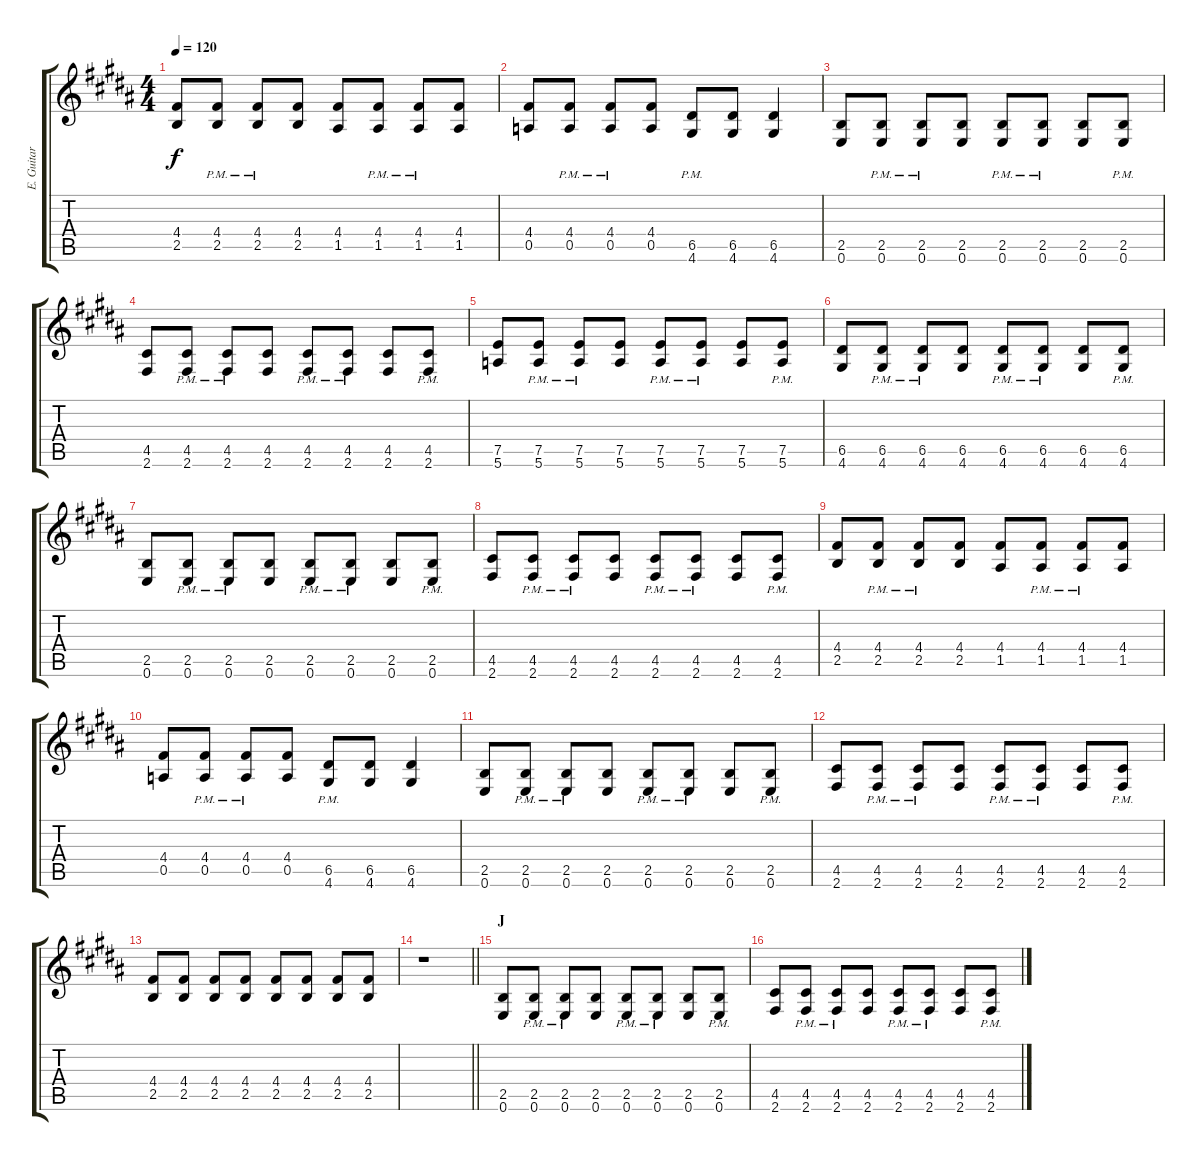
\track ("E. Guitar I" "E. Guitar ") {instrument electricguitarclean}
\staff {score tabs}
\tuning (E4 B3 G3 D3 A2 E2) {hide}
\ts (4 4)
\tempo 120
\clef g2
\ks b
(4.4 2.5).8{dy f} (4.4{pm} 2.5{pm}).8 (4.4{pm} 2.5{pm}).8 (4.4 2.5).8 (4.4 1.5).8 (4.4{pm} 1.5{pm}).8 (4.4{pm} 1.5{pm}).8 (4.4 1.5).8 |
(4.4 0.5).8 (4.4{pm} 0.5{pm}).8 (4.4{pm} 0.5{pm}).8 (4.4 0.5).8 (6.5{pm} 4.6{pm}).8 (6.5 4.6).8 (6.5 4.6).4 |
(2.5 0.6).8 (2.5{pm} 0.6{pm}).8 (2.5{pm} 0.6{pm}).8 (2.5 0.6).8 (2.5{pm} 0.6{pm}).8 (2.5{pm} 0.6{pm}).8 (2.5 0.6).8 (2.5{pm} 0.6{pm}).8 |
(4.5 2.6).8 (4.5{pm} 2.6{pm}).8 (4.5{pm} 2.6{pm}).8 (4.5 2.6).8 (4.5{pm} 2.6{pm}).8 (4.5{pm} 2.6{pm}).8 (4.5 2.6).8 (4.5{pm} 2.6{pm}).8 |
(7.5 5.6).8 (7.5{pm} 5.6{pm}).8 (7.5{pm} 5.6{pm}).8 (7.5 5.6).8 (7.5{pm} 5.6{pm}).8 (7.5{pm} 5.6{pm}).8 (7.5 5.6).8 (7.5{pm} 5.6{pm}).8 |
(6.5 4.6).8 (6.5{pm} 4.6{pm}).8 (6.5{pm} 4.6{pm}).8 (6.5 4.6).8 (6.5{pm} 4.6{pm}).8 (6.5{pm} 4.6{pm}).8 (6.5 4.6).8 (6.5{pm} 4.6{pm}).8 |
(2.5 0.6).8 (2.5{pm} 0.6{pm}).8 (2.5{pm} 0.6{pm}).8 (2.5 0.6).8 (2.5{pm} 0.6{pm}).8 (2.5{pm} 0.6{pm}).8 (2.5 0.6).8 (2.5{pm} 0.6{pm}).8 |
(4.5 2.6).8 (4.5{pm} 2.6{pm}).8 (4.5{pm} 2.6{pm}).8 (4.5 2.6).8 (4.5{pm} 2.6{pm}).8 (4.5{pm} 2.6{pm}).8 (4.5 2.6).8 (4.5{pm} 2.6{pm}).8 |
(4.4 2.5).8 (4.4{pm} 2.5{pm}).8 (4.4{pm} 2.5{pm}).8 (4.4 2.5).8 (4.4 1.5).8 (4.4{pm} 1.5{pm}).8 (4.4{pm} 1.5{pm}).8 (4.4 1.5).8 |
(4.4 0.5).8 (4.4{pm} 0.5{pm}).8 (4.4{pm} 0.5{pm}).8 (4.4 0.5).8 (6.5{pm} 4.6{pm}).8 (6.5 4.6).8 (6.5 4.6).4 |
(2.5 0.6).8 (2.5{pm} 0.6{pm}).8 (2.5{pm} 0.6{pm}).8 (2.5 0.6).8 (2.5{pm} 0.6{pm}).8 (2.5{pm} 0.6{pm}).8 (2.5 0.6).8 (2.5{pm} 0.6{pm}).8 |
(4.5 2.6).8 (4.5{pm} 2.6{pm}).8 (4.5{pm} 2.6{pm}).8 (4.5 2.6).8 (4.5{pm} 2.6{pm}).8 (4.5{pm} 2.6{pm}).8 (4.5 2.6).8 (4.5{pm} 2.6{pm}).8 |
(4.4 2.5).8 (4.4 2.5).8 (4.4 2.5).8 (4.4 2.5).8 (4.4 2.5).8 (4.4 2.5).8 (4.4 2.5).8 (4.4 2.5).8 |
\barLineRight lightlight
r.1 |
\section ("" "J")
(2.5 0.6).8 (2.5{pm} 0.6{pm}).8 (2.5{pm} 0.6{pm}).8 (2.5 0.6).8 (2.5{pm} 0.6{pm}).8 (2.5{pm} 0.6{pm}).8 (2.5 0.6).8 (2.5{pm} 0.6{pm}).8 |
(4.5 2.6).8 (4.5{pm} 2.6{pm}).8 (4.5{pm} 2.6{pm}).8 (4.5 2.6).8 (4.5{pm} 2.6{pm}).8 (4.5{pm} 2.6{pm}).8 (4.5 2.6).8 (4.5{pm} 2.6{pm}).8
